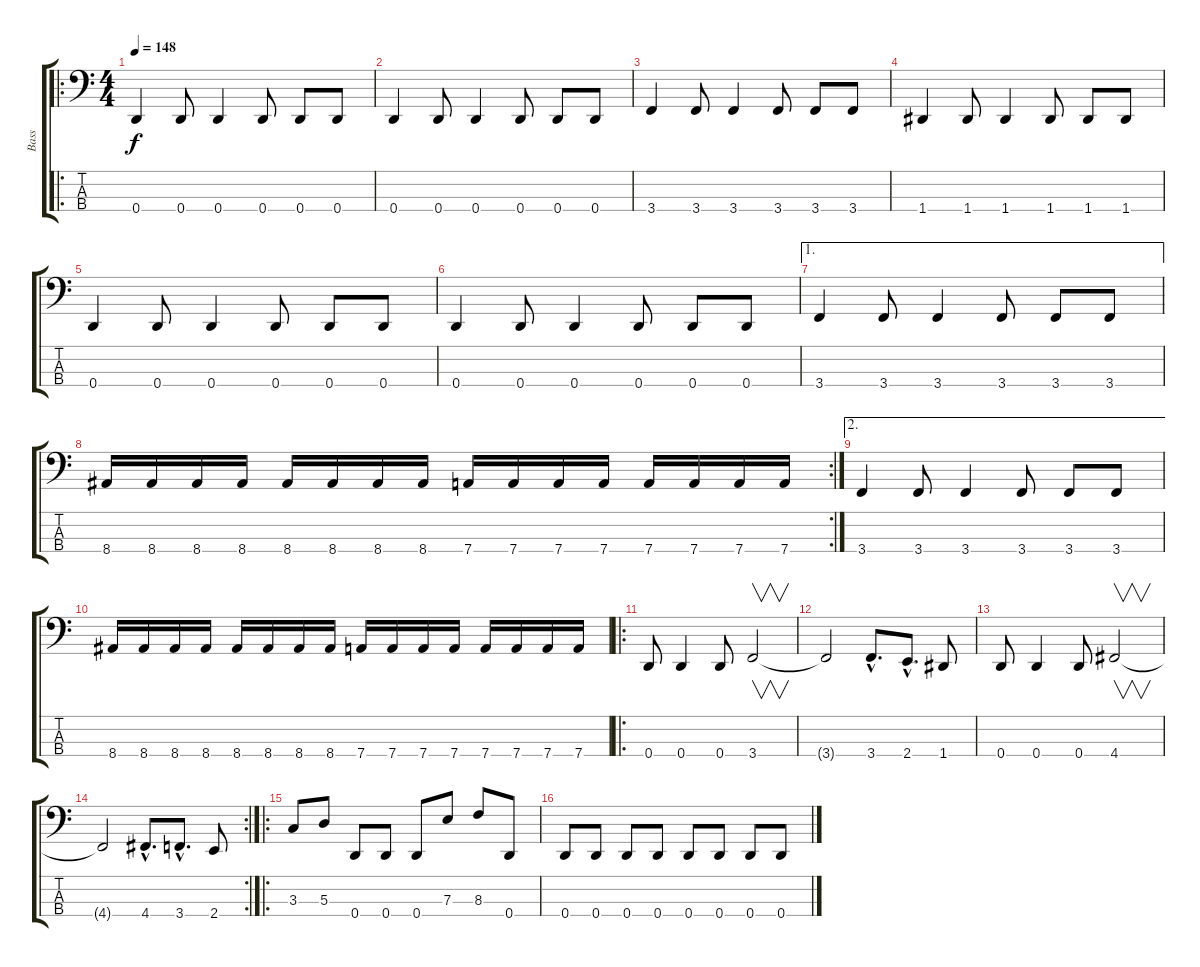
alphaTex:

\track ("Bass" "Bass") {instrument electricbassfinger}
\staff {score tabs}
\tuning (G2 D2 A1 D1) {hide}
\ro
\ts (4 4)
\tempo 148
\clef f4
\ks c
0.4.4{dy f} 0.4.8 0.4.4 0.4.8 0.4.8 0.4.8 |
0.4.4 0.4.8 0.4.4 0.4.8 0.4.8 0.4.8 |
3.4.4 3.4.8 3.4.4 3.4.8 3.4.8 3.4.8 |
1.4.4 1.4.8 1.4.4 1.4.8 1.4.8 1.4.8 |
0.4.4 0.4.8 0.4.4 0.4.8 0.4.8 0.4.8 |
0.4.4 0.4.8 0.4.4 0.4.8 0.4.8 0.4.8 |
\ae 1
3.4.4 3.4.8 3.4.4 3.4.8 3.4.8 3.4.8 |
\rc 2
8.4.16 8.4.16 8.4.16 8.4.16 8.4.16 8.4.16 8.4.16 8.4.16 7.4.16 7.4.16 7.4.16 7.4.16 7.4.16 7.4.16 7.4.16 7.4.16 |
\ae 2
3.4.4 3.4.8 3.4.4 3.4.8 3.4.8 3.4.8 |
8.4.16 8.4.16 8.4.16 8.4.16 8.4.16 8.4.16 8.4.16 8.4.16 7.4.16 7.4.16 7.4.16 7.4.16 7.4.16 7.4.16 7.4.16 7.4.16 |
\ro
0.4.8 0.4.4 0.4.8 3.4.2{v} |
3.4{t}.2 3.4{hac}.8{d} 2.4{hac}.8{d} 1.4.8 |
0.4.8 0.4.4 0.4.8 4.4.2{v} |
\rc 2
4.4{t}.2 4.4{hac}.8{d} 3.4{hac}.8{d} 2.4.8 |
\ro
3.3.8 5.3.8 0.4.8 0.4.8 0.4.8 7.3.8 8.3.8 0.4.8 |
0.4.8 0.4.8 0.4.8 0.4.8 0.4.8 0.4.8 0.4.8 0.4.8
